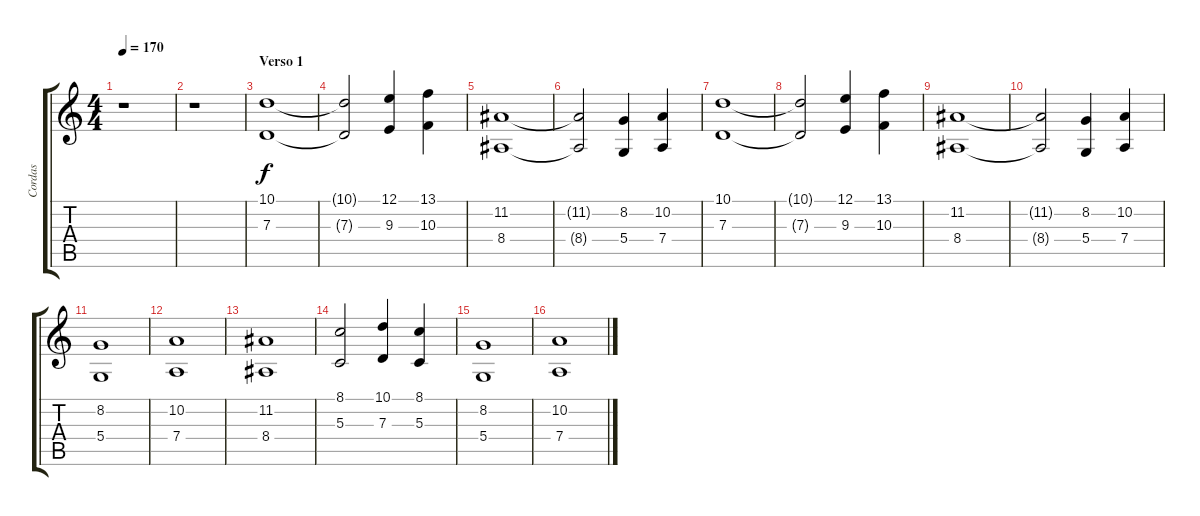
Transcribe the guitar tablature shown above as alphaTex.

\track ("Cordas" "Cordas") {instrument stringensemble1}
\staff {score tabs}
\tuning (E4 B3 G3 D3 A2 E2) {hide}
\ts (4 4)
\tempo 170
\clef g2
\ks c
r.1{dy f} |
r.1 |
\section ("" "Verso 1")
(10.1 7.3).1 |
(10.1{t} 7.3{t}).2 (12.1 9.3).4 (13.1 10.3).4 |
(11.2 8.4).1 |
(11.2{t} 8.4{t}).2 (8.2 5.4).4 (10.2 7.4).4 |
(10.1 7.3).1 |
(10.1{t} 7.3{t}).2 (12.1 9.3).4 (13.1 10.3).4 |
(11.2 8.4).1 |
(11.2{t} 8.4{t}).2 (8.2 5.4).4 (10.2 7.4).4 |
(8.2 5.4).1 |
(10.2 7.4).1 |
(11.2 8.4).1 |
(8.1 5.3).2 (10.1 7.3).4 (8.1 5.3).4 |
(8.2 5.4).1 |
(10.2 7.4).1
